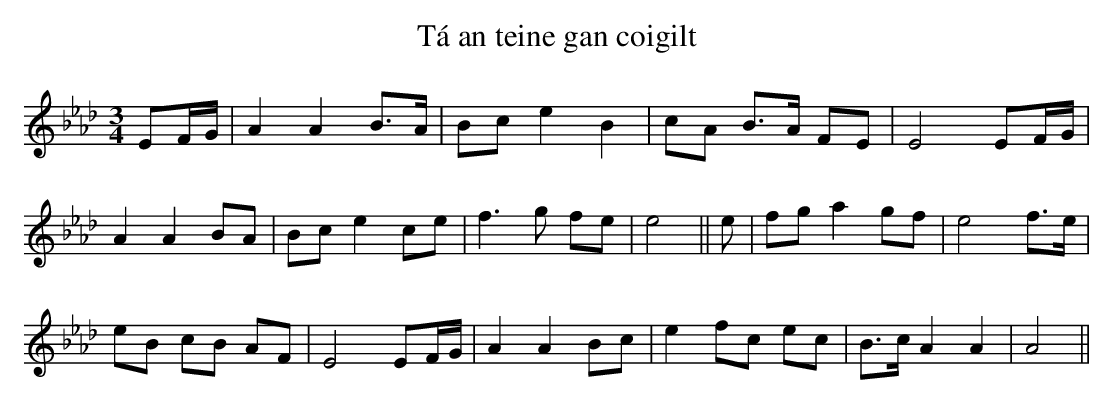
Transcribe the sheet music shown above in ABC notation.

X:1
T:Tá an teine gan coigilt
M:3/4
L:1/8
K:Ab
EF/G/|A2A2 B>A|Bc e2B2|cA B>A FE|E4 EF/G/|
A2A2 BA|Bc e2 ce|f3g fe|e4||e|fg a2 gf|e4 f>e|
eB cB AF|E4 EF/G/|A2A2 Bc|e2 fc ec|B>c A2A2|A4||
